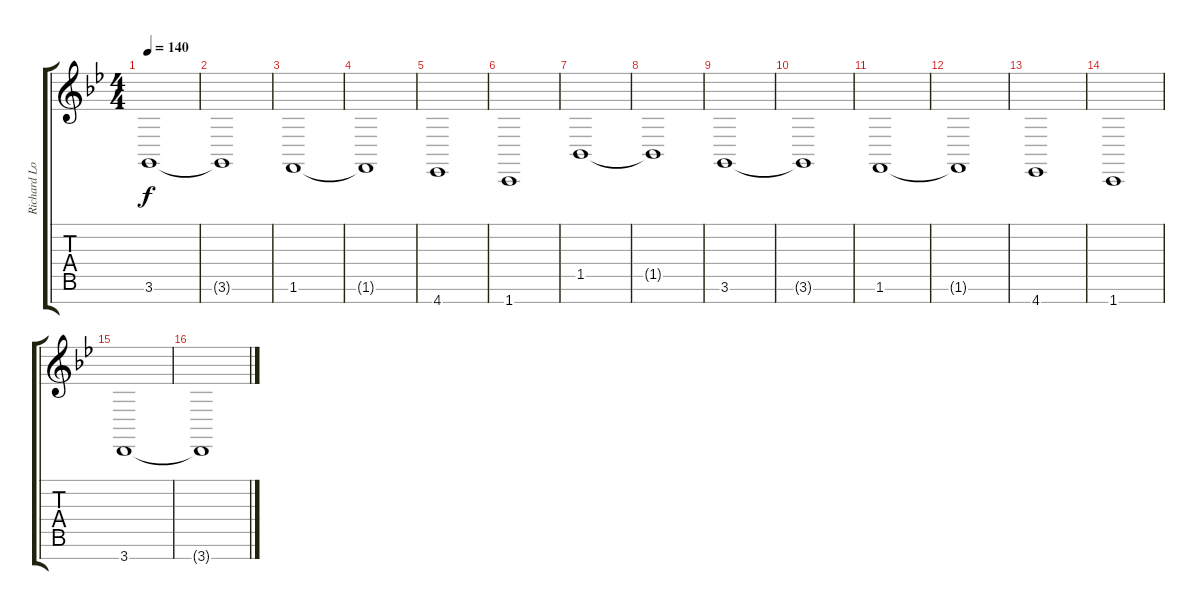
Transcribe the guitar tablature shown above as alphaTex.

\track ("Richard Locker - Cello" "Richard Lo") {instrument cello}
\staff {score tabs}
\tuning (E4 B3 G3 D3 A2 E2 B1) {hide}
\ts (4 4)
\section ("" "")
\tempo 140
\clef g2
\ks bb
3.6.1{dy f volume 10} |
3.6{t}.1 |
1.6.1 |
1.6{t}.1 |
4.7.1 |
1.7.1 |
1.5.1 |
1.5{t}.1 |
\section ("" "")
3.6.1 |
3.6{t}.1 |
1.6.1 |
1.6{t}.1 |
4.7.1 |
1.7.1 |
3.7.1 |
3.7{t}.1
